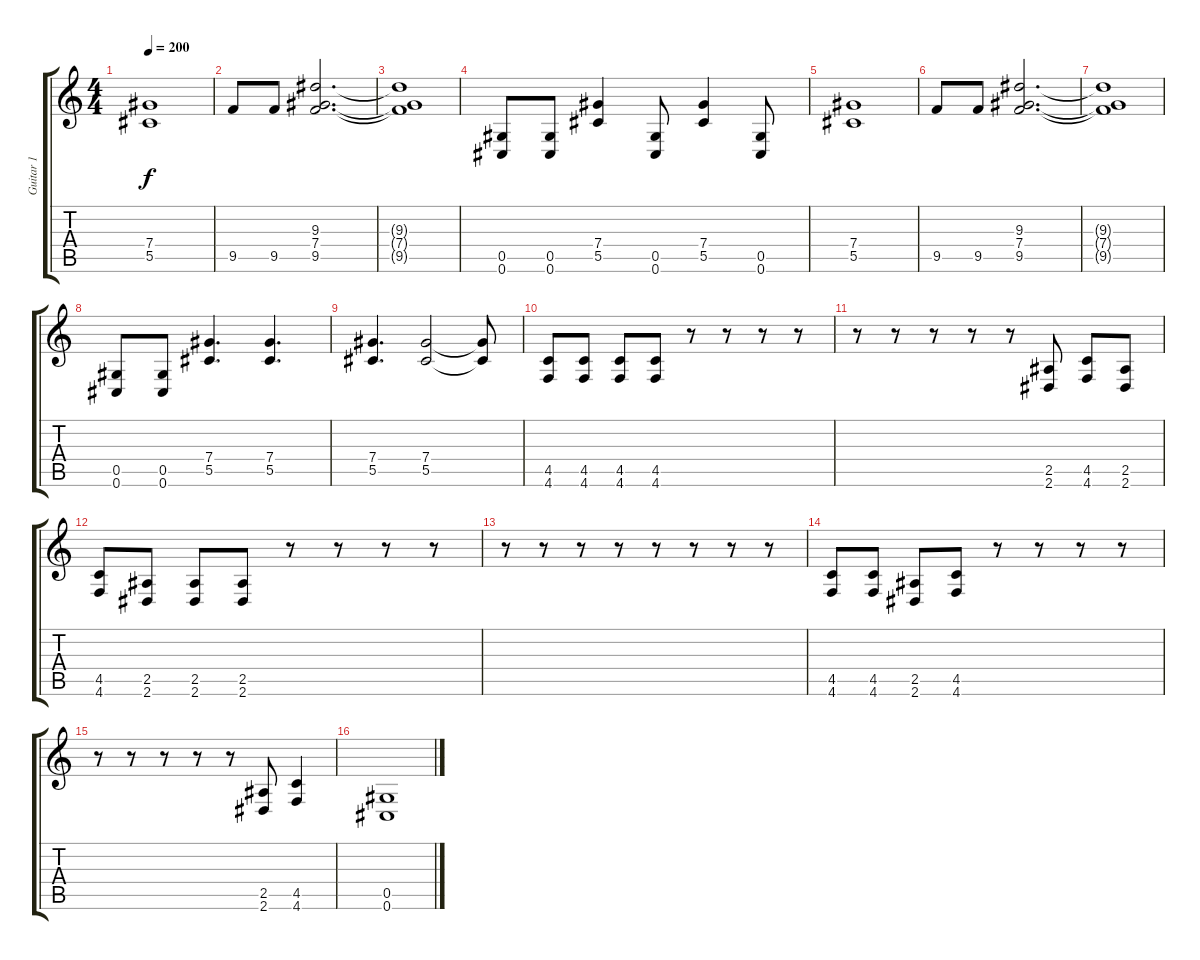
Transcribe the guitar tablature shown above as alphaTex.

\track ("Guitar 1" "Guitar 1") {instrument distortionguitar}
\staff {score tabs}
\tuning (Eb4 Bb3 Gb3 Db3 Ab2 Db2) {hide}
\ts (4 4)
\tempo 200
\clef g2
\ks c
(7.4 5.5).1{dy f} |
9.5.8 9.5.8 (9.3 7.4 9.5).2{d} |
(9.3{t} 7.4{t} 9.5{t}).1 |
(0.5 0.6).8 (0.5 0.6).8 (7.4 5.5).4 (0.5 0.6).8 (7.4 5.5).4 (0.5 0.6).8 |
(7.4 5.5).1 |
9.5.8 9.5.8 (9.3 7.4 9.5).2{d} |
(9.3{t} 7.4{t} 9.5{t}).1 |
(0.5 0.6).8 (0.5 0.6).8 (7.4 5.5).4{d} (7.4 5.5).4{d} |
(7.4 5.5).4{d} (7.4 5.5).2 (7.4{t} 5.5{t}).8 |
(4.5 4.6).8 (4.5 4.6).8 (4.5 4.6).8 (4.5 4.6).8 r.8 r.8 r.8 r.8 |
r.8 r.8 r.8 r.8 r.8 (2.5 2.6).8 (4.5 4.6).8 (2.5 2.6).8 |
(4.5 4.6).8 (2.5 2.6).8 (2.5 2.6).8 (2.5 2.6).8 r.8 r.8 r.8 r.8 |
r.8 r.8 r.8 r.8 r.8 r.8 r.8 r.8 |
(4.5 4.6).8 (4.5 4.6).8 (2.5 2.6).8 (4.5 4.6).8 r.8 r.8 r.8 r.8 |
r.8 r.8 r.8 r.8 r.8 (2.5 2.6).8 (4.5 4.6).4 |
(0.5 0.6).1
